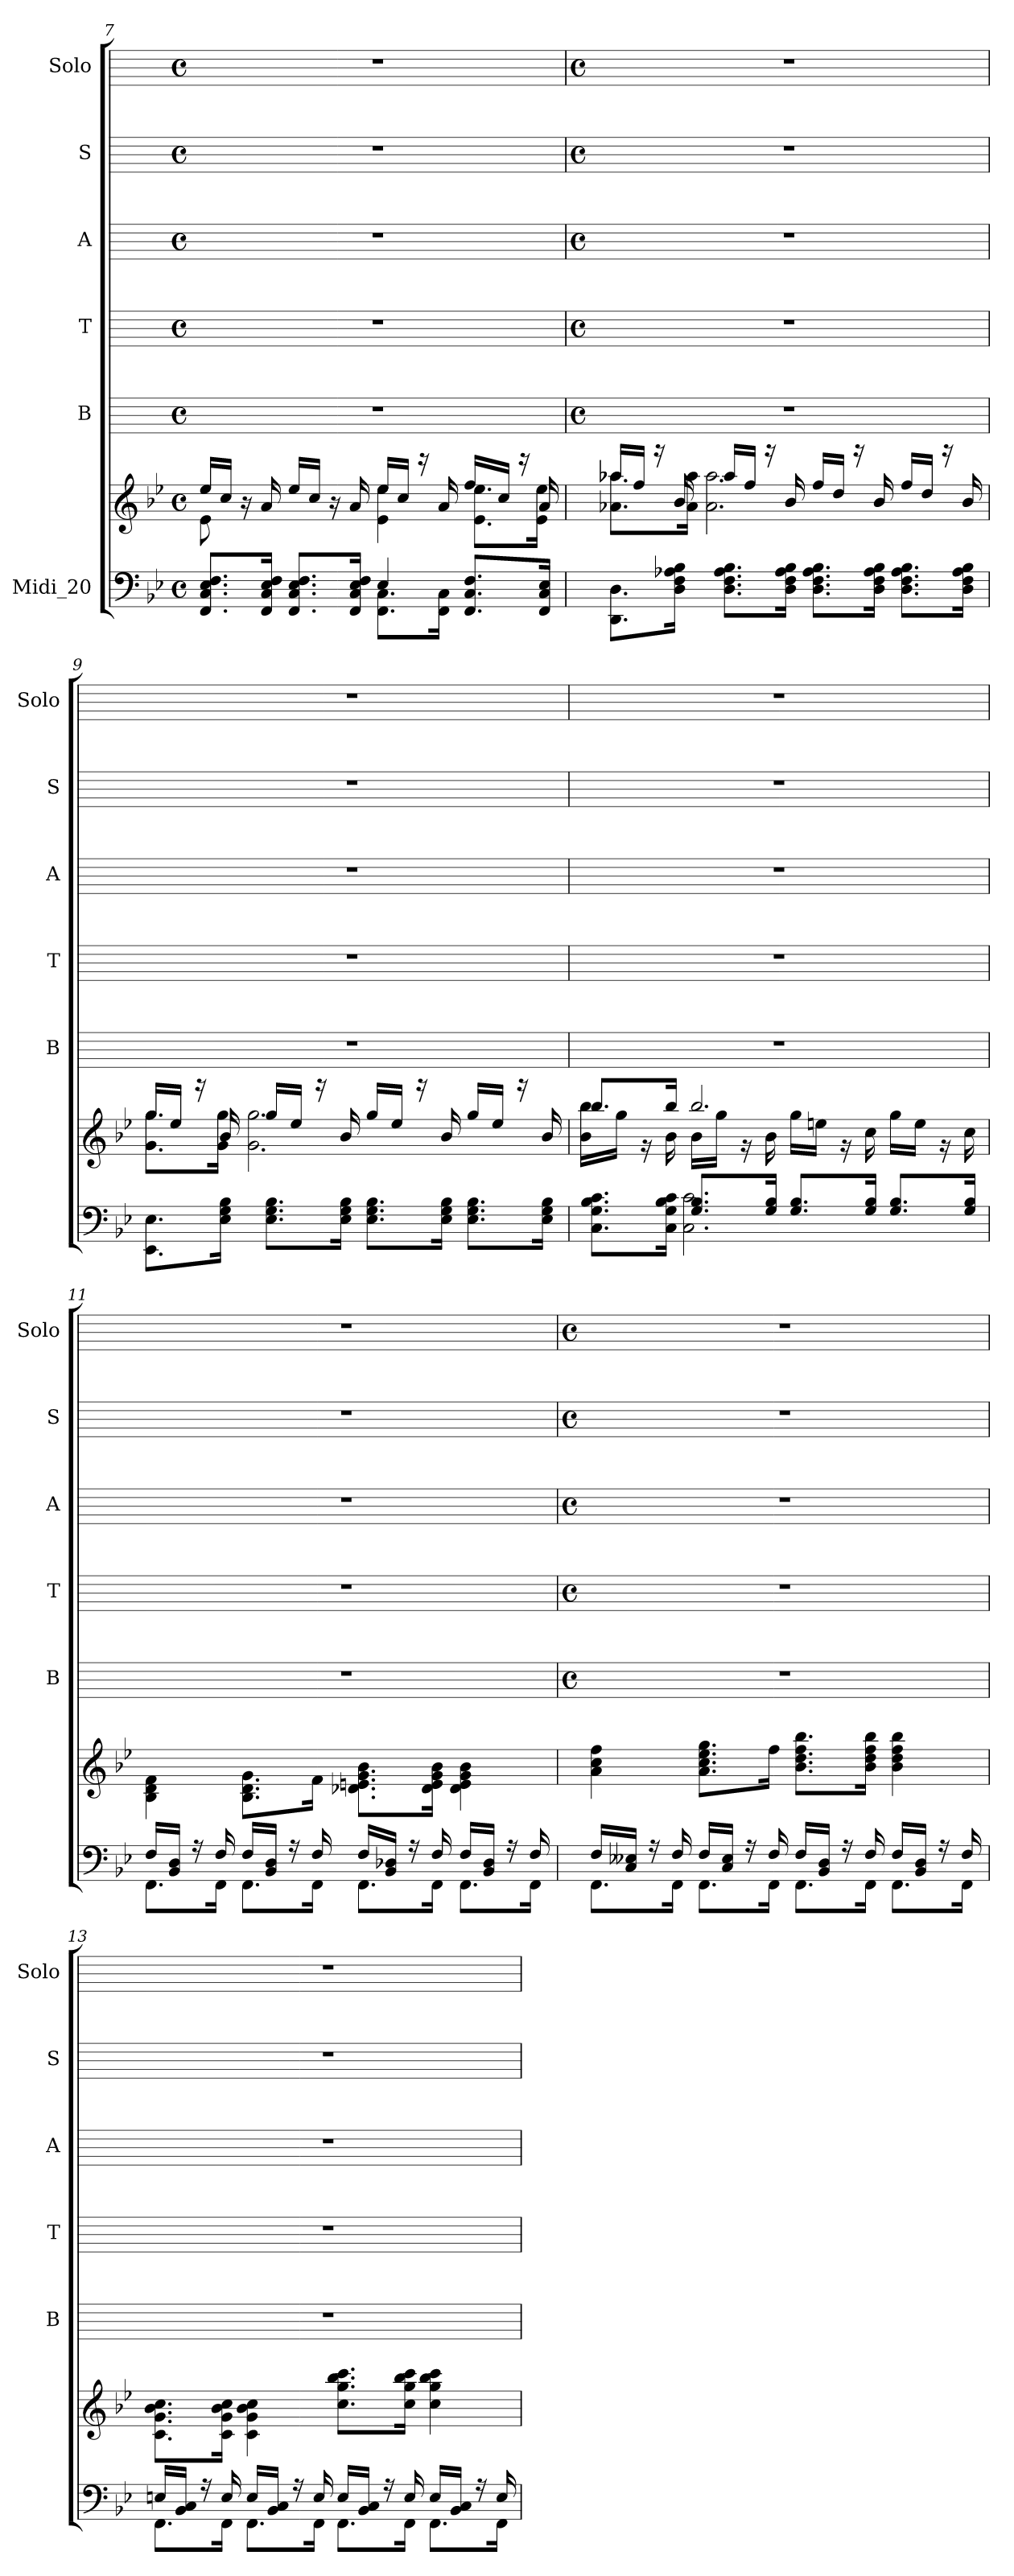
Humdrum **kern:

**kern	**kern	**kern	**kern	**kern	**kern	**kern
*part6	*part6	*part5	*part4	*part3	*part2	*part1
*staff7	*staff6	*staff5	*staff4	*staff3	*staff2	*staff1
*I"Midi_20	*	*I"B	*I"T	*I"A	*I"S	*I"Solo
*	*	*I'B	*I'T	*I'A	*I'S	*I'Solo
*clefF4	*clefG2	*	*	*	*	*
*k[b-e-]	*k[b-e-]	*	*	*	*	*
*B-:	*B-:	*	*	*	*	*
*M4/4	*M4/4	*M4/4	*M4/4	*M4/4	*M4/4	*M4/4
*met(c)	*met(c)	*met(c)	*met(c)	*met(c)	*met(c)	*met(c)
=7	=7	=7	=7	=7	=7	=7
*^	*^	*	*	*	*	*
2ryy	8.FF 8.C 8.E- 8.FL	16ee-/LL	8e-\	1r	1r	1r	1r	1r
.	.	16cc/JJ	.	.	.	.	.	.
.	.	16r	8ryy	.	.	.	.	.
.	16FF 16C 16E- 16FJ	16a/	.	.	.	.	.	.
.	8.FF 8.C 8.E- 8.FL	16ee-/LL	4ryy	.	.	.	.	.
.	.	16cc/JJ	.	.	.	.	.	.
.	.	16r	.	.	.	.	.	.
.	16FF 16C 16E- 16FJ	16a/	.	.	.	.	.	.
4E-/	8.FF\ 8.C\L	16ee-/LL	4e-\ 4ee-\	.	.	.	.	.
.	.	16cc/JJ	.	.	.	.	.	.
.	.	16r	.	.	.	.	.	.
.	16FF\ 16C\J	16a/	.	.	.	.	.	.
4ryy	8.FF/ 8.C/ 8.F/L	16ff/LL	8.e-\ 8.ee-\L	.	.	.	.	.
.	.	16cc/JJ	.	.	.	.	.	.
.	.	16r	.	.	.	.	.	.
.	16FF\ 16C\ 16E-\J	16a/	16e-\ 16ee-\J	.	.	.	.	.
!!LO:LB:g=z
=8	=8	=8	=8	=8	=8	=8	=8	=8
*	*	*	*	*M4/4	*M4/4	*M4/4	*M4/4	*M4/4
*	*	*	*	*met(c)	*met(c)	*met(c)	*met(c)	*met(c)
1ryy	8.DD 8.DL	16aa-X/LL	8.a-X 8.aa-XL	1r	1r	1r	1r	1r
.	.	16ff/JJ	.	.	.	.	.	.
.	.	16r	.	.	.	.	.	.
.	16D 16F 16A-X 16B-J	16b-/	16a- 16aa-J	.	.	.	.	.
.	8.D 8.F 8.A- 8.B-L	16aa-/LL	2.a- 2.aa-	.	.	.	.	.
.	.	16ff/JJ	.	.	.	.	.	.
.	.	16r	.	.	.	.	.	.
.	16D 16F 16A- 16B-J	16b-/	.	.	.	.	.	.
.	8.D 8.F 8.A- 8.B-L	16ff/LL	.	.	.	.	.	.
.	.	16dd/JJ	.	.	.	.	.	.
.	.	16r	.	.	.	.	.	.
.	16D 16F 16A- 16B-J	16b-/	.	.	.	.	.	.
.	8.D 8.F 8.A- 8.B-L	16ff/LL	.	.	.	.	.	.
.	.	16dd/JJ	.	.	.	.	.	.
.	.	16r	.	.	.	.	.	.
.	16D 16F 16A- 16B-J	16b-/	.	.	.	.	.	.
=9	=9	=9	=9	=9	=9	=9	=9	=9
1ryy	8.EE- 8.E-L	16gg/LL	8.g 8.ggL	1r	1r	1r	1r	1r
.	.	16ee-/JJ	.	.	.	.	.	.
.	.	16r	.	.	.	.	.	.
.	16E- 16G 16B-J	16b-/	16g 16ggJ	.	.	.	.	.
.	8.E- 8.G 8.B-L	16gg/LL	2.g 2.gg	.	.	.	.	.
.	.	16ee-/JJ	.	.	.	.	.	.
.	.	16r	.	.	.	.	.	.
.	16E- 16G 16B-J	16b-/	.	.	.	.	.	.
.	8.E- 8.G 8.B-L	16gg/LL	.	.	.	.	.	.
.	.	16ee-/JJ	.	.	.	.	.	.
.	.	16r	.	.	.	.	.	.
.	16E- 16G 16B-J	16b-/	.	.	.	.	.	.
.	8.E- 8.G 8.B-L	16gg/LL	.	.	.	.	.	.
.	.	16ee-/JJ	.	.	.	.	.	.
.	.	16r	.	.	.	.	.	.
.	16E- 16G 16B-J	16b-/	.	.	.	.	.	.
=10	=10	=10	=10	=10	=10	=10	=10	=10
4ryy	8.C 8.G 8.B- 8.cL	8.bb-/L	16b- 16bb-LL	1r	1r	1r	1r	1r
.	.	.	16ggJJ	.	.	.	.	.
.	.	.	16r	.	.	.	.	.
.	16C 16G 16B- 16cJ	16bb-/J	16b-	.	.	.	.	.
8.G/ 8.B-/L	2.C 2.c	2.bb-/	16b-LL	.	.	.	.	.
.	.	.	16ggJJ	.	.	.	.	.
.	.	.	16r	.	.	.	.	.
16G/ 16B-/J	.	.	16b-	.	.	.	.	.
8.G/ 8.B-/L	.	.	16ggLL	.	.	.	.	.
.	.	.	16eenJJ	.	.	.	.	.
.	.	.	16r	.	.	.	.	.
16G/ 16B-/J	.	.	16cc	.	.	.	.	.
8.G/ 8.B-/L	.	.	16ggLL	.	.	.	.	.
.	.	.	16eeJJ	.	.	.	.	.
.	.	.	16r	.	.	.	.	.
16G/ 16B-/J	.	.	16cc	.	.	.	.	.
=11	=11	=11	=11	=11	=11	=11	=11	=11
16F/LL	8.FF\L	1ryy	4B- 4d 4f	1r	1r	1r	1r	1r
16BB-/ 16D/JJ	.	.	.	.	.	.	.	.
16r	.	.	.	.	.	.	.	.
16F/	16FF\J	.	.	.	.	.	.	.
16F/LL	8.FF\L	.	8.B- 8.d 8.gL	.	.	.	.	.
16BB-/ 16D/JJ	.	.	.	.	.	.	.	.
16r	.	.	.	.	.	.	.	.
16F/	16FF\J	.	16fJ	.	.	.	.	.
16F/LL	8.FF\L	.	8.d-X 8.en 8.g 8.b-L	.	.	.	.	.
16BB-/ 16D-X/JJ	.	.	.	.	.	.	.	.
16r	.	.	.	.	.	.	.	.
16F/	16FF\J	.	16d- 16e 16g 16b-J	.	.	.	.	.
16F/LL	8.FF\L	.	4d- 4e 4g 4b-	.	.	.	.	.
16BB-/ 16D-/JJ	.	.	.	.	.	.	.	.
16r	.	.	.	.	.	.	.	.
16F/	16FF\J	.	.	.	.	.	.	.
!!LO:LB:g=z
=12	=12	=12	=12	=12	=12	=12	=12	=12
*	*	*	*	*M4/4	*M4/4	*M4/4	*M4/4	*M4/4
*	*	*	*	*met(c)	*met(c)	*met(c)	*met(c)	*met(c)
16FLL	8.FF\L	1ryy	4a\ 4cc\ 4ff\	1r	1r	1r	1r	1r
16C 16E--XJJ	.	.	.	.	.	.	.	.
16r	.	.	.	.	.	.	.	.
16F/	16FF\J	.	.	.	.	.	.	.
16F/LL	8.FF\L	.	8.a\ 8.cc\ 8.ee-\ 8.gg\L	.	.	.	.	.
16C/ 16E--/JJ	.	.	.	.	.	.	.	.
16r	.	.	.	.	.	.	.	.
16F/	16FF\J	.	16ff\J	.	.	.	.	.
16F/LL	8.FF\L	.	8.b-\ 8.dd\ 8.ff\ 8.bb-\L	.	.	.	.	.
16BB-/ 16D/JJ	.	.	.	.	.	.	.	.
16r	.	.	.	.	.	.	.	.
16F/	16FF\J	.	16b-\ 16dd\ 16ff\ 16bb-\J	.	.	.	.	.
16F/LL	8.FF\L	.	4b-\ 4dd\ 4ff\ 4bb-\	.	.	.	.	.
16BB-/ 16D/JJ	.	.	.	.	.	.	.	.
16r	.	.	.	.	.	.	.	.
16F/	16FF\J	.	.	.	.	.	.	.
=13	=13	=13	=13	=13	=13	=13	=13	=13
16En/LL	8.FF\L	1ryy	8.c\ 8.g\ 8.b-\ 8.cc\L	1r	1r	1r	1r	1r
16BB-/ 16C/JJ	.	.	.	.	.	.	.	.
16r	.	.	.	.	.	.	.	.
16E/	16FF\J	.	16c\ 16g\ 16b-\ 16cc\J	.	.	.	.	.
16E/LL	8.FF\L	.	4c\ 4g\ 4b-\ 4cc\	.	.	.	.	.
16BB-/ 16C/JJ	.	.	.	.	.	.	.	.
16r	.	.	.	.	.	.	.	.
16E/	16FF\J	.	.	.	.	.	.	.
16E/LL	8.FF\L	.	8.cc\ 8.gg\ 8.bb-\ 8.ccc\L	.	.	.	.	.
16BB-/ 16C/JJ	.	.	.	.	.	.	.	.
16r	.	.	.	.	.	.	.	.
16E/	16FF\J	.	16cc\ 16gg\ 16bb-\ 16ccc\J	.	.	.	.	.
16E/LL	8.FF\L	.	4cc\ 4gg\ 4bb-\ 4ccc\	.	.	.	.	.
16BB-/ 16C/JJ	.	.	.	.	.	.	.	.
16r	.	.	.	.	.	.	.	.
16E/	16FF\J	.	.	.	.	.	.	.
*v	*v	*	*	*	*	*	*	*
*	*v	*v	*	*	*	*	*
=	=	=	=	=	=	=
*-	*-	*-	*-	*-	*-	*-
